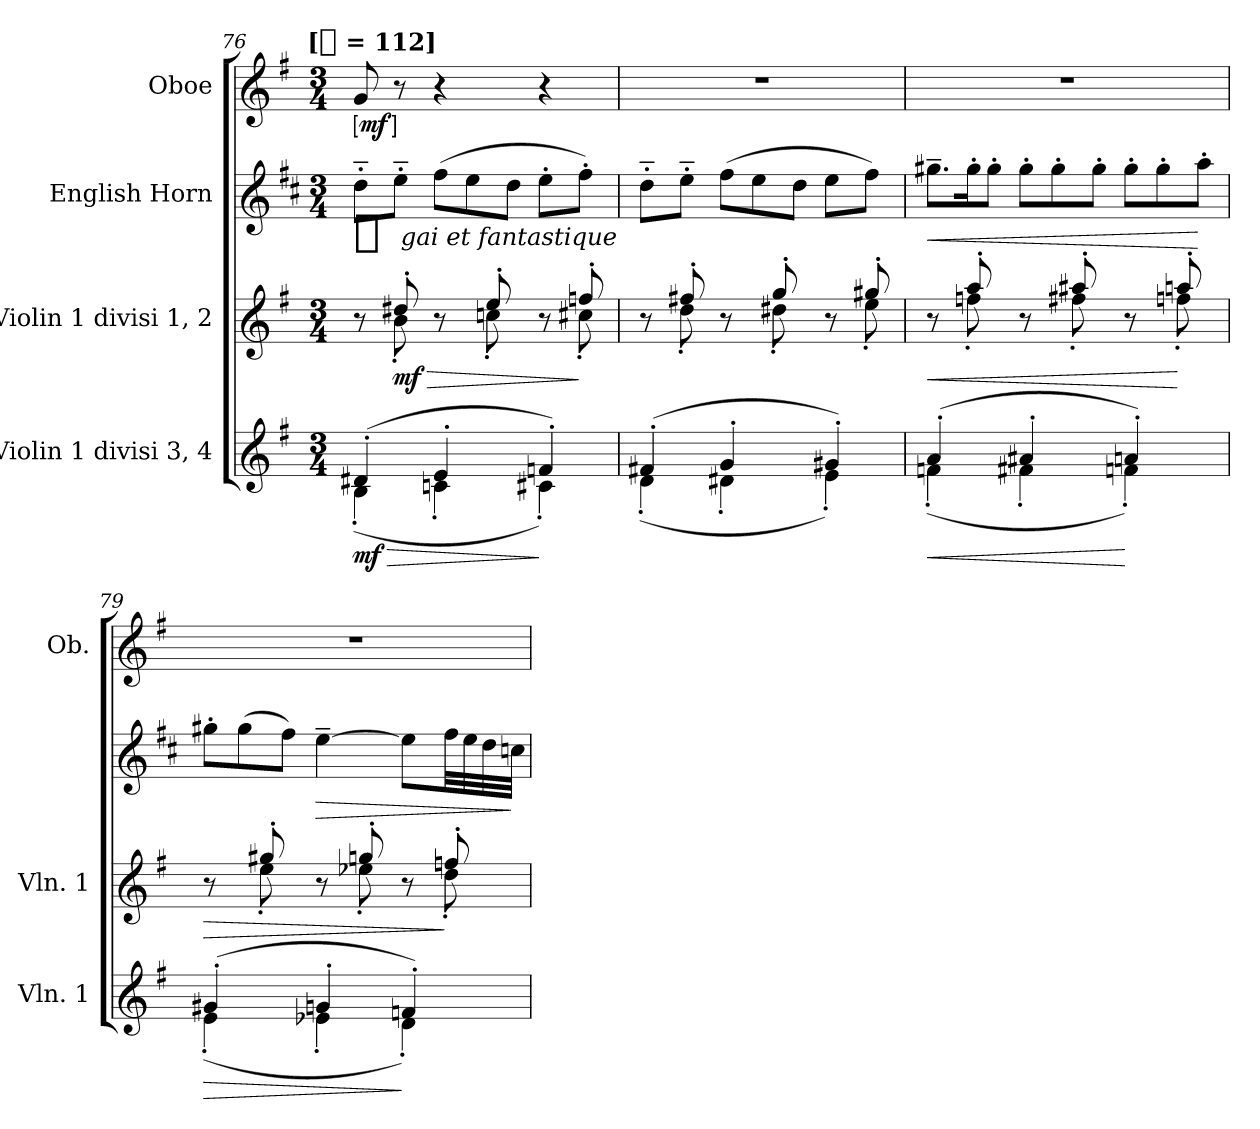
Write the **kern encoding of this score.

**kern	**dynam	**kern	**dynam	**kern	**dynam	**kern	**dynam
*part4	*part4	*part3	*part3	*part2	*part2	*part1	*part1
*staff4	*staff4	*staff3	*staff3	*staff2	*staff2	*staff1	*staff1
*I"Violin 1 divisi 3, 4	*	*I"Violin 1 divisi 1, 2	*	*I"English Horn	*	*I"Oboe	*
*I'Vln. 1	*	*I'Vln. 1	*	*	*	*I'Ob.	*
*clefG2	*	*clefG2	*	*clefG2	*	*clefG2	*
*	*	*	*	*ITrd4c7	*	*	*
*k[f#]	*	*k[f#]	*	*k[f#]	*	*k[f#]	*
*G:	*	*G:	*	*G:	*	*G:	*
!!LO:TX:omd:t=[[quarter] = 112]
*M3/4	*	*M3/4	*	*M3/4	*	*M3/4	*
*MM112	*	*MM112	*	*MM112	*	*MM112	*
=76	=76	=76	=76	=76	=76	=76	=76
*^	*	*	*	*	*	*	*
!	!	!LO:HP:b	!	!	!	!LO:DY:t=%s gai et fantastique	!	!LO:DY:ed=brack
*	*	*	*^	*	*	*	*	*
(4d#X'	(4B'	> mf	8r	8ryy	.	8g'~L	mf	8g	mf
!	!	!	!	!	!LO:HP:b	!	!	!	!
.	.	.	8dd#X'	8b'	> mf	8a'~J	.	8r	.
*	*	*	*	*	*	*Xtuplet	*	*	*
4e'	4cn'	.	8r	8ryy	.	(12bL	.	4r	.
.	.	.	.	.	.	12a	.	.	.
.	.	.	8ee'	8ccn'	.	.	.	.	.
.	.	.	.	.	.	12gJ	.	.	.
4fn')	4c#X')	]	8r	8ryy	.	8a'L	.	4r	.
.	.	.	8ffn'	8cc#X'	]	8b'J)	.	.	.
=77	=77	=77	=77	=77	=77	=77	=77	=77	=77
(4f#X'	(4d'	.	8r	8ryy	.	8g'~L	.	4%3r	.
.	.	.	8ff#X'	8dd'	.	8a'~J	.	.	.
4g'	4d#X'	.	8r	8ryy	.	(12bL	.	.	.
.	.	.	.	.	.	12a	.	.	.
.	.	.	8gg'	8dd#X'	.	.	.	.	.
.	.	.	.	.	.	12gJ	.	.	.
4g#X')	4e')	.	8r	8ryy	.	8aL	.	.	.
.	.	.	8gg#X'	8ee'	.	8bJ)	.	.	.
=78	=78	=78	=78	=78	=78	=78	=78	=78	=78
!	!	!LO:HP:b	!	!	!LO:HP:b	!	!LO:HP:b	!	!
(4a'	(4fn'	<	8r	8ryy	<	12.cc#X~L	<	4%3r	.
.	.	.	8aa'	8ffn'	.	24cc#'K	.	.	.
.	.	.	.	.	.	12cc#'J	.	.	.
4a#X'	4f#X'	.	8r	8ryy	.	12cc#'L	.	.	.
.	.	.	.	.	.	12cc#'	.	.	.
.	.	.	8aa#X'	8ff#X'	.	.	.	.	.
.	.	.	.	.	.	12cc#'J	.	.	.
4an')	4fn')	[	8r	8ryy	.	12cc#'L	.	.	.
.	.	.	.	.	.	12cc#'	.	.	.
.	.	.	8aan'	8ffn'	[	.	.	.	.
.	.	.	.	.	.	12dd'J	[	.	.
=79	=79	=79	=79	=79	=79	=79	=79	=79	=79
!	!	!LO:HP:b	!	!	!LO:HP:b	!	!	!	!
(4g#X'	(4e'	>	8r	8ryy	>	12cc#X'L	.	4%3r	.
.	.	.	.	.	.	(12cc#	.	.	.
.	.	.	8gg#X'	8ee'	.	.	.	.	.
.	.	.	.	.	.	12bJ)	.	.	.
!	!	!	!	!	!	!	!LO:HP:b	!	!
4gn'	4e-X'	.	8r	8ryy	.	[4a~	>	.	.
.	.	.	8ggn'	8ee-X'	.	.	.	.	.
4fn')	4d')	]	8r	8ryy	.	8aL]	.	.	.
.	.	.	8ffn'	8dd'	]	32bLL	.	.	.
.	.	.	.	.	.	32a	.	.	.
.	.	.	.	.	.	32g	.	.	.
.	.	.	.	.	.	32fnJJJ	]	.	.
*v	*v	*	*	*	*	*	*	*	*
*	*	*v	*v	*	*	*	*	*
=	=	=	=	=	=	=	=
*-	*-	*-	*-	*-	*-	*-	*-
